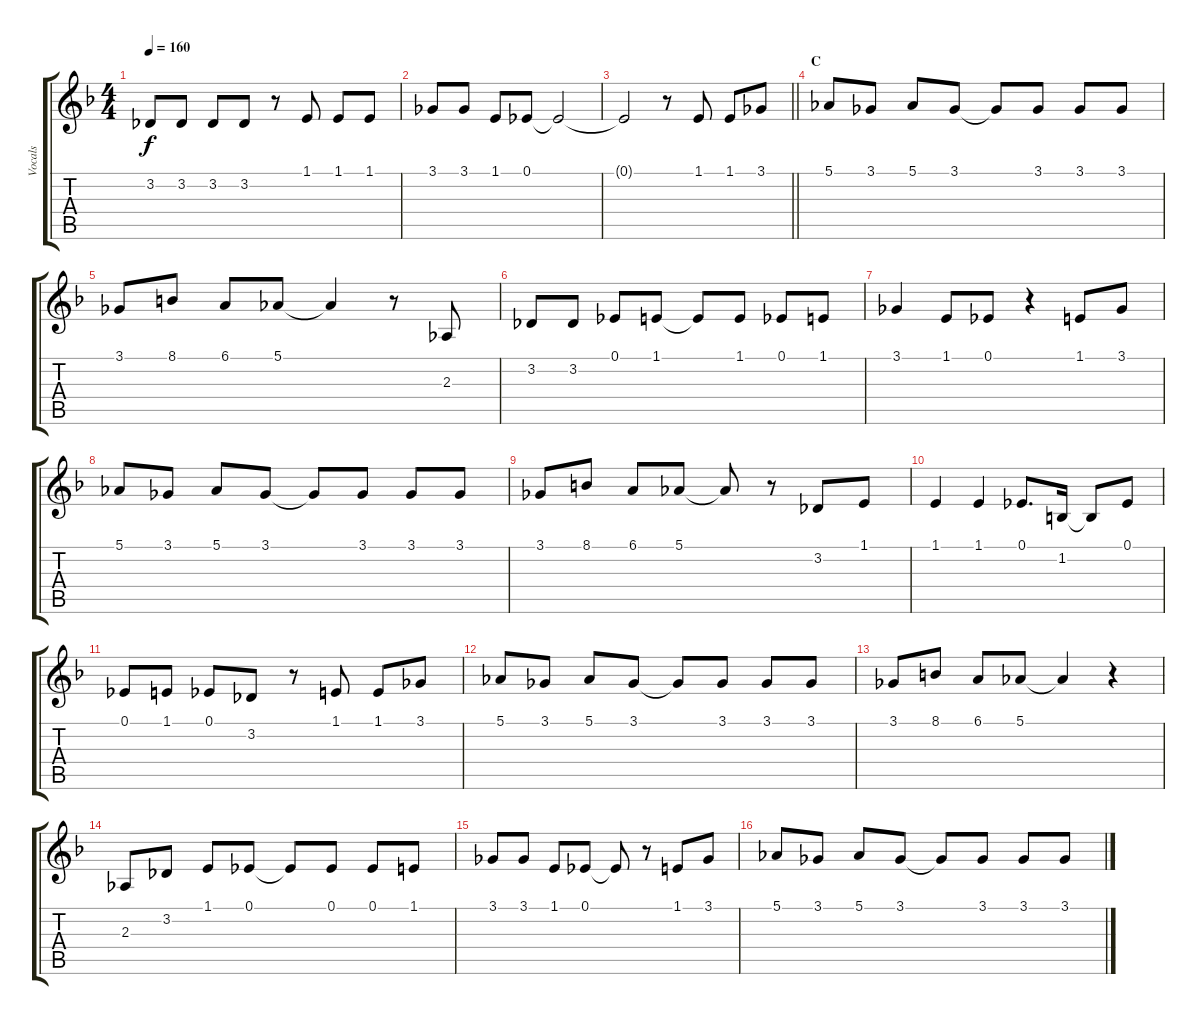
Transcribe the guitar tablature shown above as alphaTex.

\track ("Vocals" "Vocals") {instrument voiceoohs}
\staff {score tabs}
\tuning (Eb4 Bb3 Gb3 Db3 Ab2 Eb2) {hide}
\ts (4 4)
\tempo 160
\clef g2
\ks f
3.2.8{dy f} 3.2.8 3.2.8 3.2.8 r.8 1.1.8 1.1.8 1.1.8 |
3.1.8 3.1.8 1.1.8 0.1.8 0.1{t}.2 |
\barLineRight lightlight
0.1{t}.2 r.8 1.1.8 1.1.8 3.1.8 |
\section ("" "C")
5.1.8 3.1.8 5.1.8 3.1.8 3.1{t}.8 3.1.8 3.1.8 3.1.8 |
3.1.8 8.1.8 6.1.8 5.1.8 5.1{t}.4 r.8 2.3.8 |
3.2.8 3.2.8 0.1.8 1.1.8 1.1{t}.8 1.1.8 0.1.8 1.1.8 |
3.1.4 1.1.8 0.1.8 r.4 1.1.8 3.1.8 |
5.1.8 3.1.8 5.1.8 3.1.8 3.1{t}.8 3.1.8 3.1.8 3.1.8 |
3.1.8 8.1.8 6.1.8 5.1.8 5.1{t}.8 r.8 3.2.8 1.1.8 |
1.1.4 1.1.4 0.1.8{d} 1.2.16 1.2{t}.8 0.1.8 |
0.1.8 1.1.8 0.1.8 3.2.8 r.8 1.1.8 1.1.8 3.1.8 |
5.1.8 3.1.8 5.1.8 3.1.8 3.1{t}.8 3.1.8 3.1.8 3.1.8 |
3.1.8 8.1.8 6.1.8 5.1.8 5.1{t}.4 r.4 |
2.3.8 3.2.8 1.1.8 0.1.8 0.1{t}.8 0.1.8 0.1.8 1.1.8 |
3.1.8 3.1.8 1.1.8 0.1.8 0.1{t}.8 r.8 1.1.8 3.1.8 |
5.1.8 3.1.8 5.1.8 3.1.8 3.1{t}.8 3.1.8 3.1.8 3.1.8
